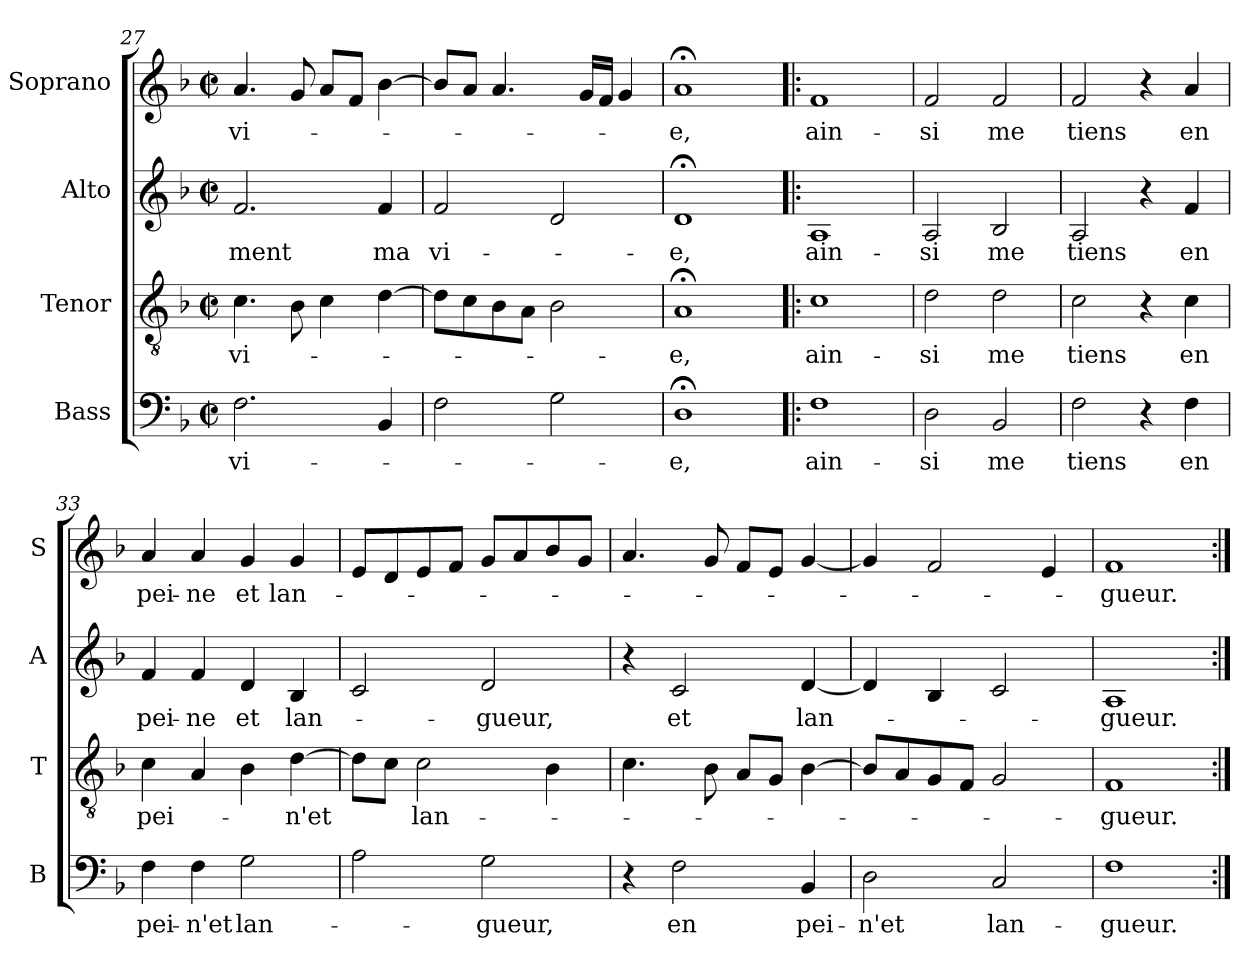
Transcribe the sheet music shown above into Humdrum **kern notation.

**kern	**text	**kern	**text	**kern	**text	**kern	**text
*part4	*part4	*part3	*part3	*part2	*part2	*part1	*part1
*staff4	*staff4	*staff3	*staff3	*staff2	*staff2	*staff1	*staff1
*I"Bass	*	*I"Tenor	*	*I"Alto	*	*I"Soprano	*
*I'B	*	*I'T	*	*I'A	*	*I'S	*
*clefF4	*	*clefGv2	*	*clefG2	*	*clefG2	*
*k[b-]	*	*k[b-]	*	*k[b-]	*	*k[b-]	*
*F:	*	*F:	*	*F:	*	*F:	*
*M2/2	*	*M2/2	*	*M2/2	*	*M2/2	*
*met(c|)	*	*met(c|)	*	*met(c|)	*	*met(c|)	*
=27	=27	=27	=27	=27	=27	=27	=27
!	!LO:LY:b	!	!LO:LY:b	!	!LO:LY:b	!	!LO:LY:b
2.F\	vi-	4.c\	vi-	2.f/	-ment	4.a/	vi-
.	.	8B-\	.	.	.	8g/	.
.	.	4c\	.	.	.	8a/L	.
.	.	.	.	.	.	8f/J	.
!	!	!	!	!	!LO:LY:b	!	!
4BB-/	.	[4d\	.	4f/	ma	[4b-\	.
=28	=28	=28	=28	=28	=28	=28	=28
!	!	!	!	!	!LO:LY:b	!	!
2F\	.	8d\L]	.	2f/	vi-	8b-/L]	.
.	.	8c\	.	.	.	8a/J	.
.	.	8B-\	.	.	.	4.a/	.
.	.	8A\J	.	.	.	.	.
2G\	.	2B-\	.	2d/	.	.	.
.	.	.	.	.	.	16g/LL	.
.	.	.	.	.	.	16f/JJ	.
.	.	.	.	.	.	4g/	.
=29	=29	=29	=29	=29	=29	=29	=29
!	!LO:LY:b	!	!LO:LY:b	!	!LO:LY:b	!	!LO:LY:b
1D;<	-e,	1A;<	-e,	1d;<	-e,	1a;<	-e,
!!LO:LB:g=z
=30!|:	=30!|:	=30!|:	=30!|:	=30!|:	=30!|:	=30!|:	=30!|:
!	!LO:LY:b	!	!LO:LY:b	!	!LO:LY:b	!	!LO:LY:b
1F	ain-	1c	ain-	1A	ain-	1f	ain-
=31	=31	=31	=31	=31	=31	=31	=31
!	!LO:LY:b	!	!LO:LY:b	!	!LO:LY:b	!	!LO:LY:b
2D\	-si	2d\	-si	2A/	-si	2f/	-si
!	!LO:LY:b	!	!LO:LY:b	!	!LO:LY:b	!	!LO:LY:b
2BB-/	me	2d\	me	2B-/	me	2f/	me
=32	=32	=32	=32	=32	=32	=32	=32
!	!LO:LY:b	!	!LO:LY:b	!	!LO:LY:b	!	!LO:LY:b
2F\	tiens	2c\	tiens	2A/	tiens	2f/	tiens
4r	.	4r	.	4r	.	4r	.
!	!LO:LY:b	!	!LO:LY:b	!	!LO:LY:b	!	!LO:LY:b
4F\	en	4c\	en	4f/	en	4a/	en
=33	=33	=33	=33	=33	=33	=33	=33
!	!LO:LY:b	!	!LO:LY:b	!	!LO:LY:b	!	!LO:LY:b
4F\	pei-	4c\	pei-	4f/	pei-	4a/	pei-
!	!LO:LY:b	!	!	!	!LO:LY:b	!	!LO:LY:b
4F\	-n'et	4A/	.	4f/	-ne	4a/	-ne
!	!LO:LY:b	!	!	!	!LO:LY:b	!	!LO:LY:b
2G\	lan-	4B-\	.	4d/	et	4g/	et
!	!	!	!LO:LY:b	!	!LO:LY:b	!	!LO:LY:b
.	.	[4d\	-n'et	4B-/	lan-	4g/	lan-
!!LO:LB:g=z
=34	=34	=34	=34	=34	=34	=34	=34
2A\	.	8d\L]	.	2c/	.	8e/L	.
.	.	8c\J	.	.	.	8d/	.
!	!	!	!LO:LY:b	!	!	!	!
.	.	2c\	lan-	.	.	8e/	.
.	.	.	.	.	.	8f/J	.
!	!LO:LY:b	!	!	!	!LO:LY:b	!	!
2G\	-gueur,	.	.	2d/	-gueur,	8g/L	.
.	.	.	.	.	.	8a/	.
.	.	4B-\	.	.	.	8b-/	.
.	.	.	.	.	.	8g/J	.
=35	=35	=35	=35	=35	=35	=35	=35
4r	.	4.c\	.	4r	.	4.a/	.
!	!LO:LY:b	!	!	!	!LO:LY:b	!	!
2F\	en	.	.	2c/	et	.	.
.	.	8B-\	.	.	.	8g/	.
.	.	8A/L	.	.	.	8f/L	.
.	.	8G/J	.	.	.	8e/J	.
!	!LO:LY:b	!	!	!	!LO:LY:b	!	!
4BB-/	pei-	[4B-\	.	[4d/	lan-	[4g/	.
=36	=36	=36	=36	=36	=36	=36	=36
!	!LO:LY:b	!	!	!	!	!	!
2D\	-n'et	8B-/L]	.	4d/]	.	4g/]	.
.	.	8A/	.	.	.	.	.
.	.	8G/	.	4B-/	.	2f/	.
.	.	8F/J	.	.	.	.	.
!	!LO:LY:b	!	!	!	!	!	!
2C/	lan-	2G/	.	2c/	.	.	.
.	.	.	.	.	.	4e/	.
=37	=37	=37	=37	=37	=37	=37	=37
!	!LO:LY:b	!	!LO:LY:b	!	!LO:LY:b	!	!LO:LY:b
1F	-gueur.	1F	-gueur.	1A	-gueur.	1f	-gueur.
=:|!	=:|!	=:|!	=:|!	=:|!	=:|!	=:|!	=:|!
*-	*-	*-	*-	*-	*-	*-	*-
